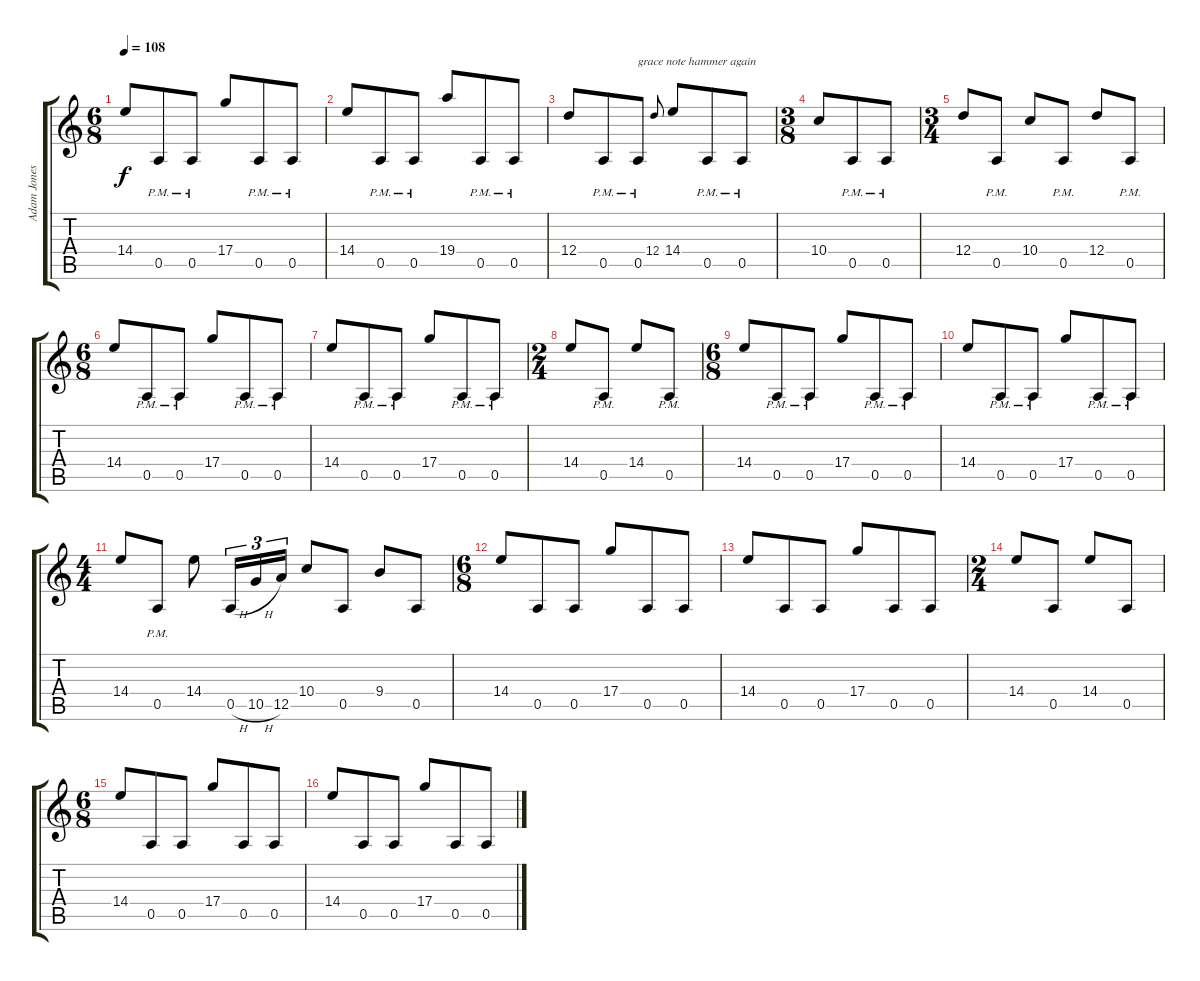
\track ("Adam Jones" "Adam Jones") {instrument overdrivenguitar}
\staff {score tabs}
\tuning (E4 B3 G3 D3 A2 D2) {hide}
\ts (6 8)
\tempo 108
\clef g2
\ks c
14.4.8{dy f} 0.5{pm}.8 0.5{pm}.8 17.4.8 0.5{pm}.8 0.5{pm}.8 |
14.4.8 0.5{pm}.8 0.5{pm}.8 19.4.8 0.5{pm}.8 0.5{pm}.8 |
12.4.8 0.5{pm}.8 0.5{pm}.8{txt "grace note hammer again"} 12.4.8{gr onbeat} 14.4.8 0.5{pm}.8 0.5{pm}.8 |
\ts (3 8)
10.4.8 0.5{pm}.8 0.5{pm}.8 |
\ts (3 4)
12.4.8 0.5{pm}.8 10.4.8 0.5{pm}.8 12.4.8 0.5{pm}.8 |
\ts (6 8)
14.4.8 0.5{pm}.8 0.5{pm}.8 17.4.8 0.5{pm}.8 0.5{pm}.8 |
14.4.8 0.5{pm}.8 0.5{pm}.8 17.4.8 0.5{pm}.8 0.5{pm}.8 |
\ts (2 4)
14.4.8 0.5{pm}.8 14.4.8 0.5{pm}.8 |
\ts (6 8)
14.4.8 0.5{pm}.8 0.5{pm}.8 17.4.8 0.5{pm}.8 0.5{pm}.8 |
14.4.8 0.5{pm}.8 0.5{pm}.8 17.4.8 0.5{pm}.8 0.5{pm}.8 |
\ts (4 4)
14.4.8 0.5{pm}.8 14.4.8 0.5{h}.16{tu (3 2)} 10.5{h}.16{tu (3 2)} 12.5.16{tu (3 2)} 10.4.8 0.5.8 9.4.8 0.5.8 |
\ts (6 8)
14.4.8 0.5.8 0.5.8 17.4.8 0.5.8 0.5.8 |
14.4.8 0.5.8 0.5.8 17.4.8 0.5.8 0.5.8 |
\ts (2 4)
14.4.8{volume 9} 0.5.8 14.4.8 0.5.8 |
\ts (6 8)
14.4.8{volume 11} 0.5.8 0.5.8 17.4.8 0.5.8 0.5.8 |
14.4.8 0.5.8 0.5.8 17.4.8 0.5.8 0.5.8
